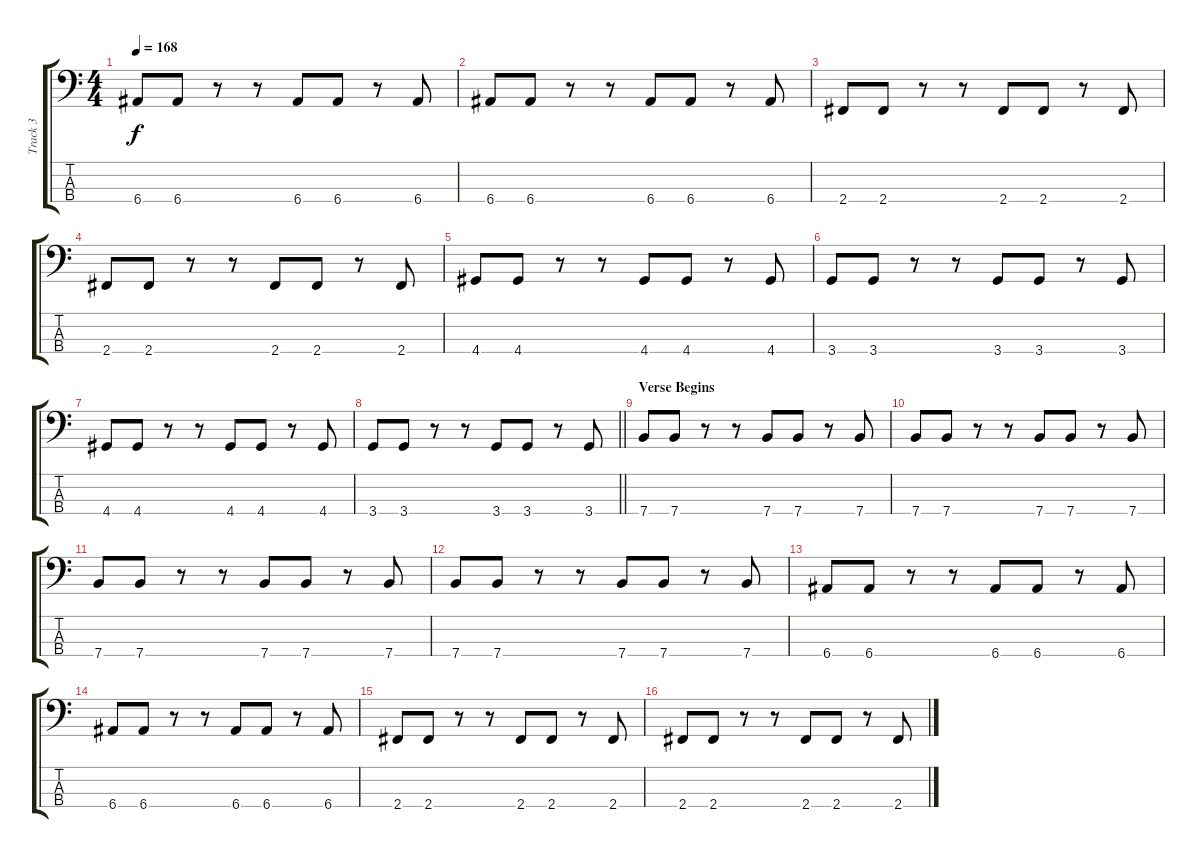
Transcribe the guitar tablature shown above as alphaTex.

\track ("Track 3" "Track 3") {instrument electricbassfinger}
\staff {score tabs}
\tuning (G2 D2 A1 E1) {hide}
\ts (4 4)
\tempo 168
\clef f4
\ks c
6.4.8{dy f} 6.4.8 r.8 r.8 6.4.8 6.4.8 r.8 6.4.8 |
6.4.8 6.4.8 r.8 r.8 6.4.8 6.4.8 r.8 6.4.8 |
2.4.8 2.4.8 r.8 r.8 2.4.8 2.4.8 r.8 2.4.8 |
2.4.8 2.4.8 r.8 r.8 2.4.8 2.4.8 r.8 2.4.8 |
4.4.8 4.4.8 r.8 r.8 4.4.8 4.4.8 r.8 4.4.8 |
3.4.8 3.4.8 r.8 r.8 3.4.8 3.4.8 r.8 3.4.8 |
4.4.8 4.4.8 r.8 r.8 4.4.8 4.4.8 r.8 4.4.8 |
\barLineRight lightlight
3.4.8 3.4.8 r.8 r.8 3.4.8 3.4.8 r.8 3.4.8 |
\section ("" "Verse Begins")
7.4.8 7.4.8 r.8 r.8 7.4.8 7.4.8 r.8 7.4.8 |
7.4.8 7.4.8 r.8 r.8 7.4.8 7.4.8 r.8 7.4.8 |
7.4.8 7.4.8 r.8 r.8 7.4.8 7.4.8 r.8 7.4.8 |
7.4.8 7.4.8 r.8 r.8 7.4.8 7.4.8 r.8 7.4.8 |
6.4.8 6.4.8 r.8 r.8 6.4.8 6.4.8 r.8 6.4.8 |
6.4.8 6.4.8 r.8 r.8 6.4.8 6.4.8 r.8 6.4.8 |
2.4.8 2.4.8 r.8 r.8 2.4.8 2.4.8 r.8 2.4.8 |
2.4.8 2.4.8 r.8 r.8 2.4.8 2.4.8 r.8 2.4.8
